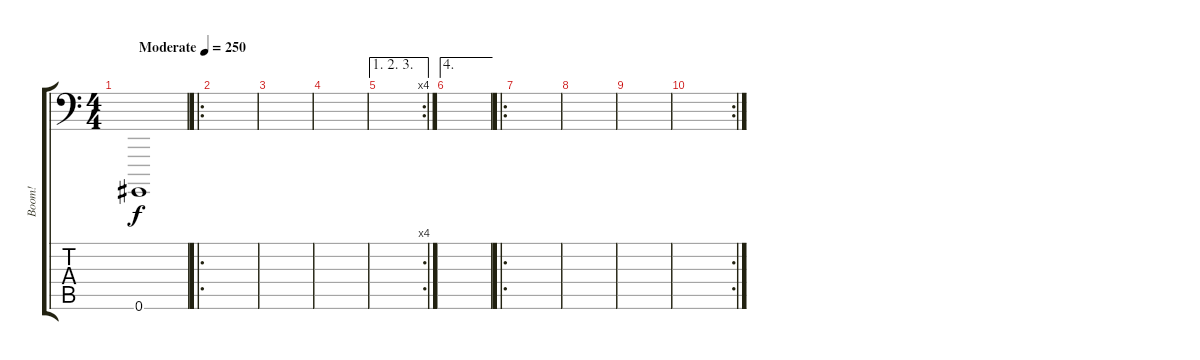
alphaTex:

\track ("Boom!" "Boom!") {instrument gunshot}
\staff {score tabs}
\tuning (Ab2 Eb2 B1 Gb1 Db1 Ab0) {hide}
\ts (4 4)
\tempo (250 "Moderate")
\clef f4
\ks c
0.6.1{dy f instrument gunshot} |
\ro
|
|
|
\ae (1 2 3)
\rc 4
|
\ae 4
|
\ro
|
|
|
\rc 2
